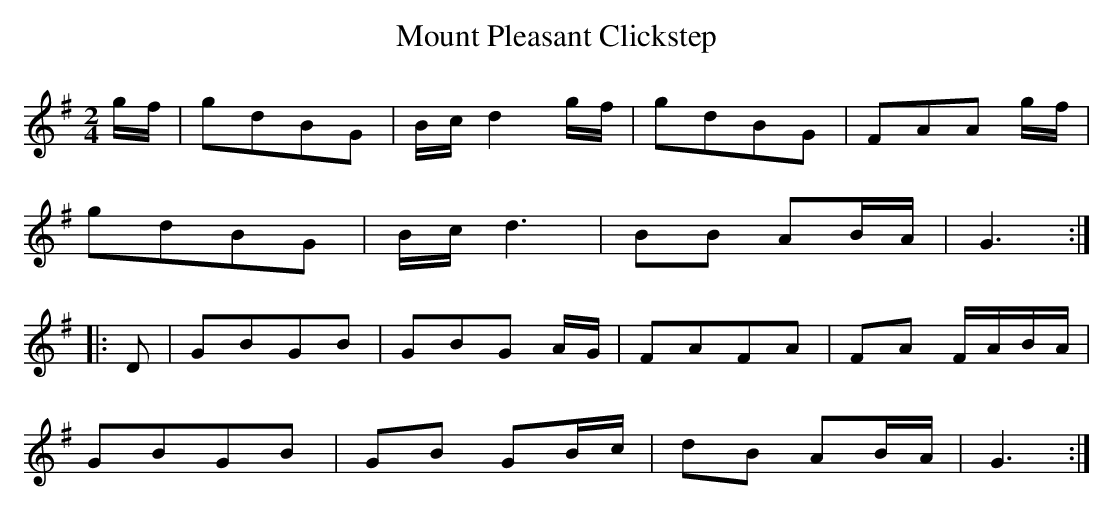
X:1
T:Mount Pleasant Clickstep
M:2/4
L:1/8
K:G
g/f/|gdBG|B/c/d2 g/f/|gdBG|FAA g/f/|
gdBG|B/c/d3|BB AB/A/|G3:|
|:D|GBGB|GBG A/G/|FAFA|FA F/A/B/A/|
GBGB|GB GB/c/|dB AB/A/|G3:|]
